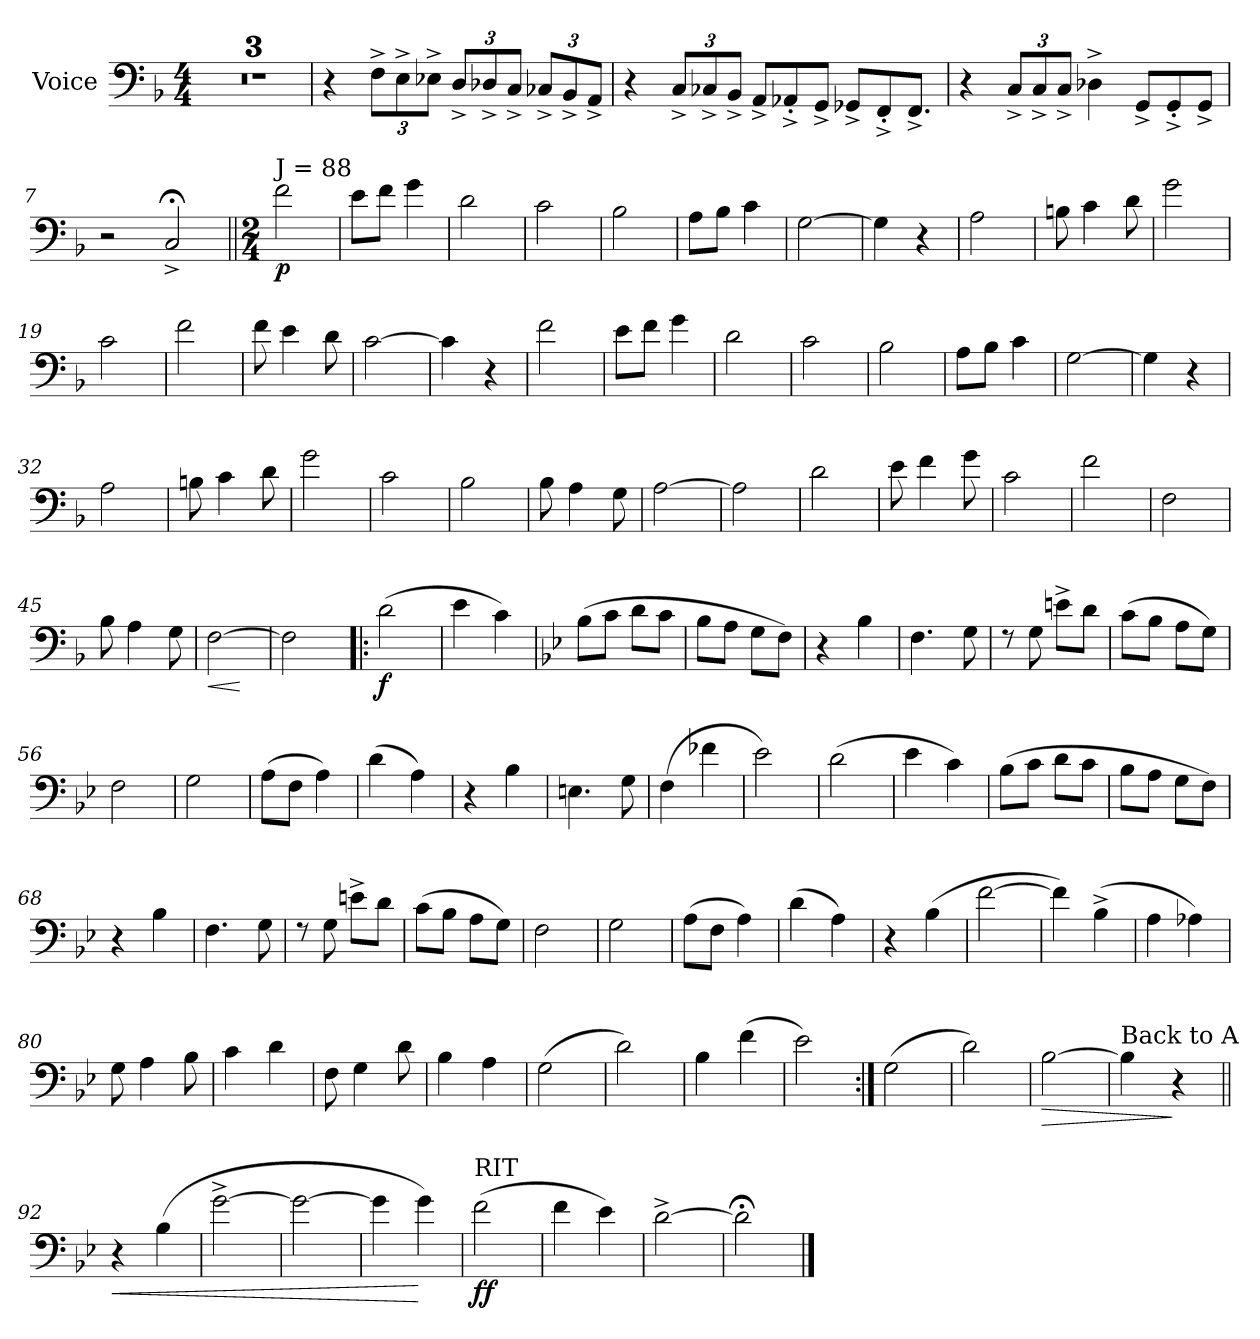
**kern	**dynam
*part1	*part1
*staff1	*staff1
*I"Voice	*
*I'Voice	*
*clefF4	*
*k[b-]	*
*M4/4	*
=1	=1
1ryy	.
=2	=2
1ryy	.
=3	=3
1ryy	.
=4	=4
4r	.
12F^>\L	.
12E^>\	.
12E-X^>\J	.
12D^</L	.
12D-X^</	.
12C^</J	.
12C-X^</L	.
12BB-^</	.
12AA^</J	.
=5	=5
4r	.
12C^</L	.
12C-X^</	.
12BB-^</J	.
8AA^</L	.
8AA-X^<'>/	.
8GG^</J	.
8GG-X^</L	.
8FF^<'>/	.
8.FF^</J	.
=6	=6
4r	.
12C^</L	.
12C^</	.
12C^</J	.
4D-X^>\	.
8GG^</L	.
8GG^<'>/	.
8GG^</J	.
=7	=7
2r	.
2C;<^</	.
!!LO:LB:g=z
=8||	=8||
*M2/4	*
!LO:TX:a:t=J = 88	!
!	!LO:DY:b
2f\	p
=9	=9
8e\L	.
8f\J	.
4g\	.
=10	=10
2d\	.
=11	=11
2c\	.
=12	=12
2B-\	.
=13	=13
8A\L	.
8B-\J	.
4c\	.
=14	=14
[>2G\	.
=15	=15
4G\]	.
4r	.
=16	=16
2A\	.
=17	=17
8Bn\	.
4c\	.
8d\	.
=18	=18
2g\	.
=19	=19
2c\	.
=20	=20
2f\	.
=21	=21
8f\	.
4e\	.
8d\	.
!!LO:LB:g=z
=22	=22
[>2c\	.
=23	=23
4c\]	.
4r	.
=24	=24
2f\	.
=25	=25
8e\L	.
8f\J	.
4g\	.
=26	=26
2d\	.
=27	=27
2c\	.
=28	=28
2B-\	.
=29	=29
8A\L	.
8B-\J	.
4c\	.
=30	=30
[>2G\	.
=31	=31
4G\]	.
4r	.
=32	=32
2A\	.
=33	=33
8Bn\	.
4c\	.
8d\	.
=34	=34
2g\	.
=35	=35
2c\	.
=36	=36
2B-\	.
!!LO:LB:g=z
=37	=37
8B-\	.
4A\	.
8G\	.
=38	=38
[>2A\	.
=39	=39
2A\]	.
=40	=40
2d\	.
=41	=41
8e\	.
4f\	.
8g\	.
=42	=42
2c\	.
=43	=43
2f\	.
=44	=44
2F\	.
=45	=45
8B-\	.
4A\	.
8G\	.
=46	=46
!	!LO:HP:b
[>2F\	<
.	[
=47	=47
2F\]	.
=48!|:	=48!|:
!	!LO:DY:b
(>2d\	f
=49	=49
4e\	.
4c\)	.
!!LO:LB:g=z
=50	=50
*k[b-e-]	*
(>8B-\L	.
8c\J	.
8d\L	.
8c\J	.
=51	=51
8B-\L	.
8A\J	.
8G\L	.
8F\J)	.
=52	=52
4r	.
4B-\	.
=53	=53
4.F\	.
8G\	.
=54	=54
8rE	.
8G\	.
8en^>\L	.
8d\J	.
=55	=55
(>8c\L	.
8B-\J	.
8A\L	.
8G\J)	.
=56	=56
2F\	.
=57	=57
2G\	.
=58	=58
(>8A\L	.
8F\J	.
4A\)	.
=59	=59
(>4d\	.
4A\)	.
=60	=60
4r	.
4B-\	.
=61	=61
4.En\	.
8G\	.
!!LO:LB:g=z
=62	=62
(>4F\	.
4f-X\	.
=63	=63
2e-\)	.
=64	=64
(>2d\	.
=65	=65
4e-\	.
4c\)	.
=66	=66
(>8B-\L	.
8c\J	.
8d\L	.
8c\J	.
=67	=67
8B-\L	.
8A\J	.
8G\L	.
8F\J)	.
=68	=68
4r	.
4B-\	.
=69	=69
4.F\	.
8G\	.
=70	=70
8rE	.
8G\	.
8en^>\L	.
8d\J	.
=71	=71
(>8c\L	.
8B-\J	.
8A\L	.
8G\J)	.
=72	=72
2F\	.
=73	=73
2G\	.
!!LO:LB:g=z
=74	=74
(>8A\L	.
8F\J	.
4A\)	.
=75	=75
(>4d\	.
4A\)	.
=76	=76
4r	.
(>4B-\	.
=77	=77
[>2f\	.
=78	=78
4f\])	.
(>4B-^>\	.
=79	=79
4A\	.
4A-X\)	.
=80	=80
8G\	.
4A\	.
8B-\	.
=81	=81
4c\	.
4d\	.
=82	=82
8F\	.
4G\	.
8d\	.
=83	=83
4B-\	.
4A\	.
=84	=84
(>2G\	.
=85	=85
2d\)	.
=86	=86
4B-\	.
(>4f\	.
!!LO:LB:g=z
=87	=87
2e-\)	.
=88:|!	=88:|!
(>2G\	.
=89	=89
2d\)	.
=90	=90
!	!LO:HP:b
[>2B-\	>
=91	=91
!LO:TX:a:t=Back to A	!
4B-\]	.
4r	]
=92||	=92||
!	!LO:HP:b
4r	<
(>4B-\	.
=93	=93
[>2g^>\	.
=94	=94
2g\_	.
=95	=95
4g\]	.
4g\)	[
=96	=96
!LO:TX:a:t=RIT	!
!	!LO:DY:b
(>2f\	ff
=97	=97
4f\	.
4e-\)	.
=98	=98
[>2d^>\	.
=99	=99
2d;<\]	.
==	==
*-	*-
